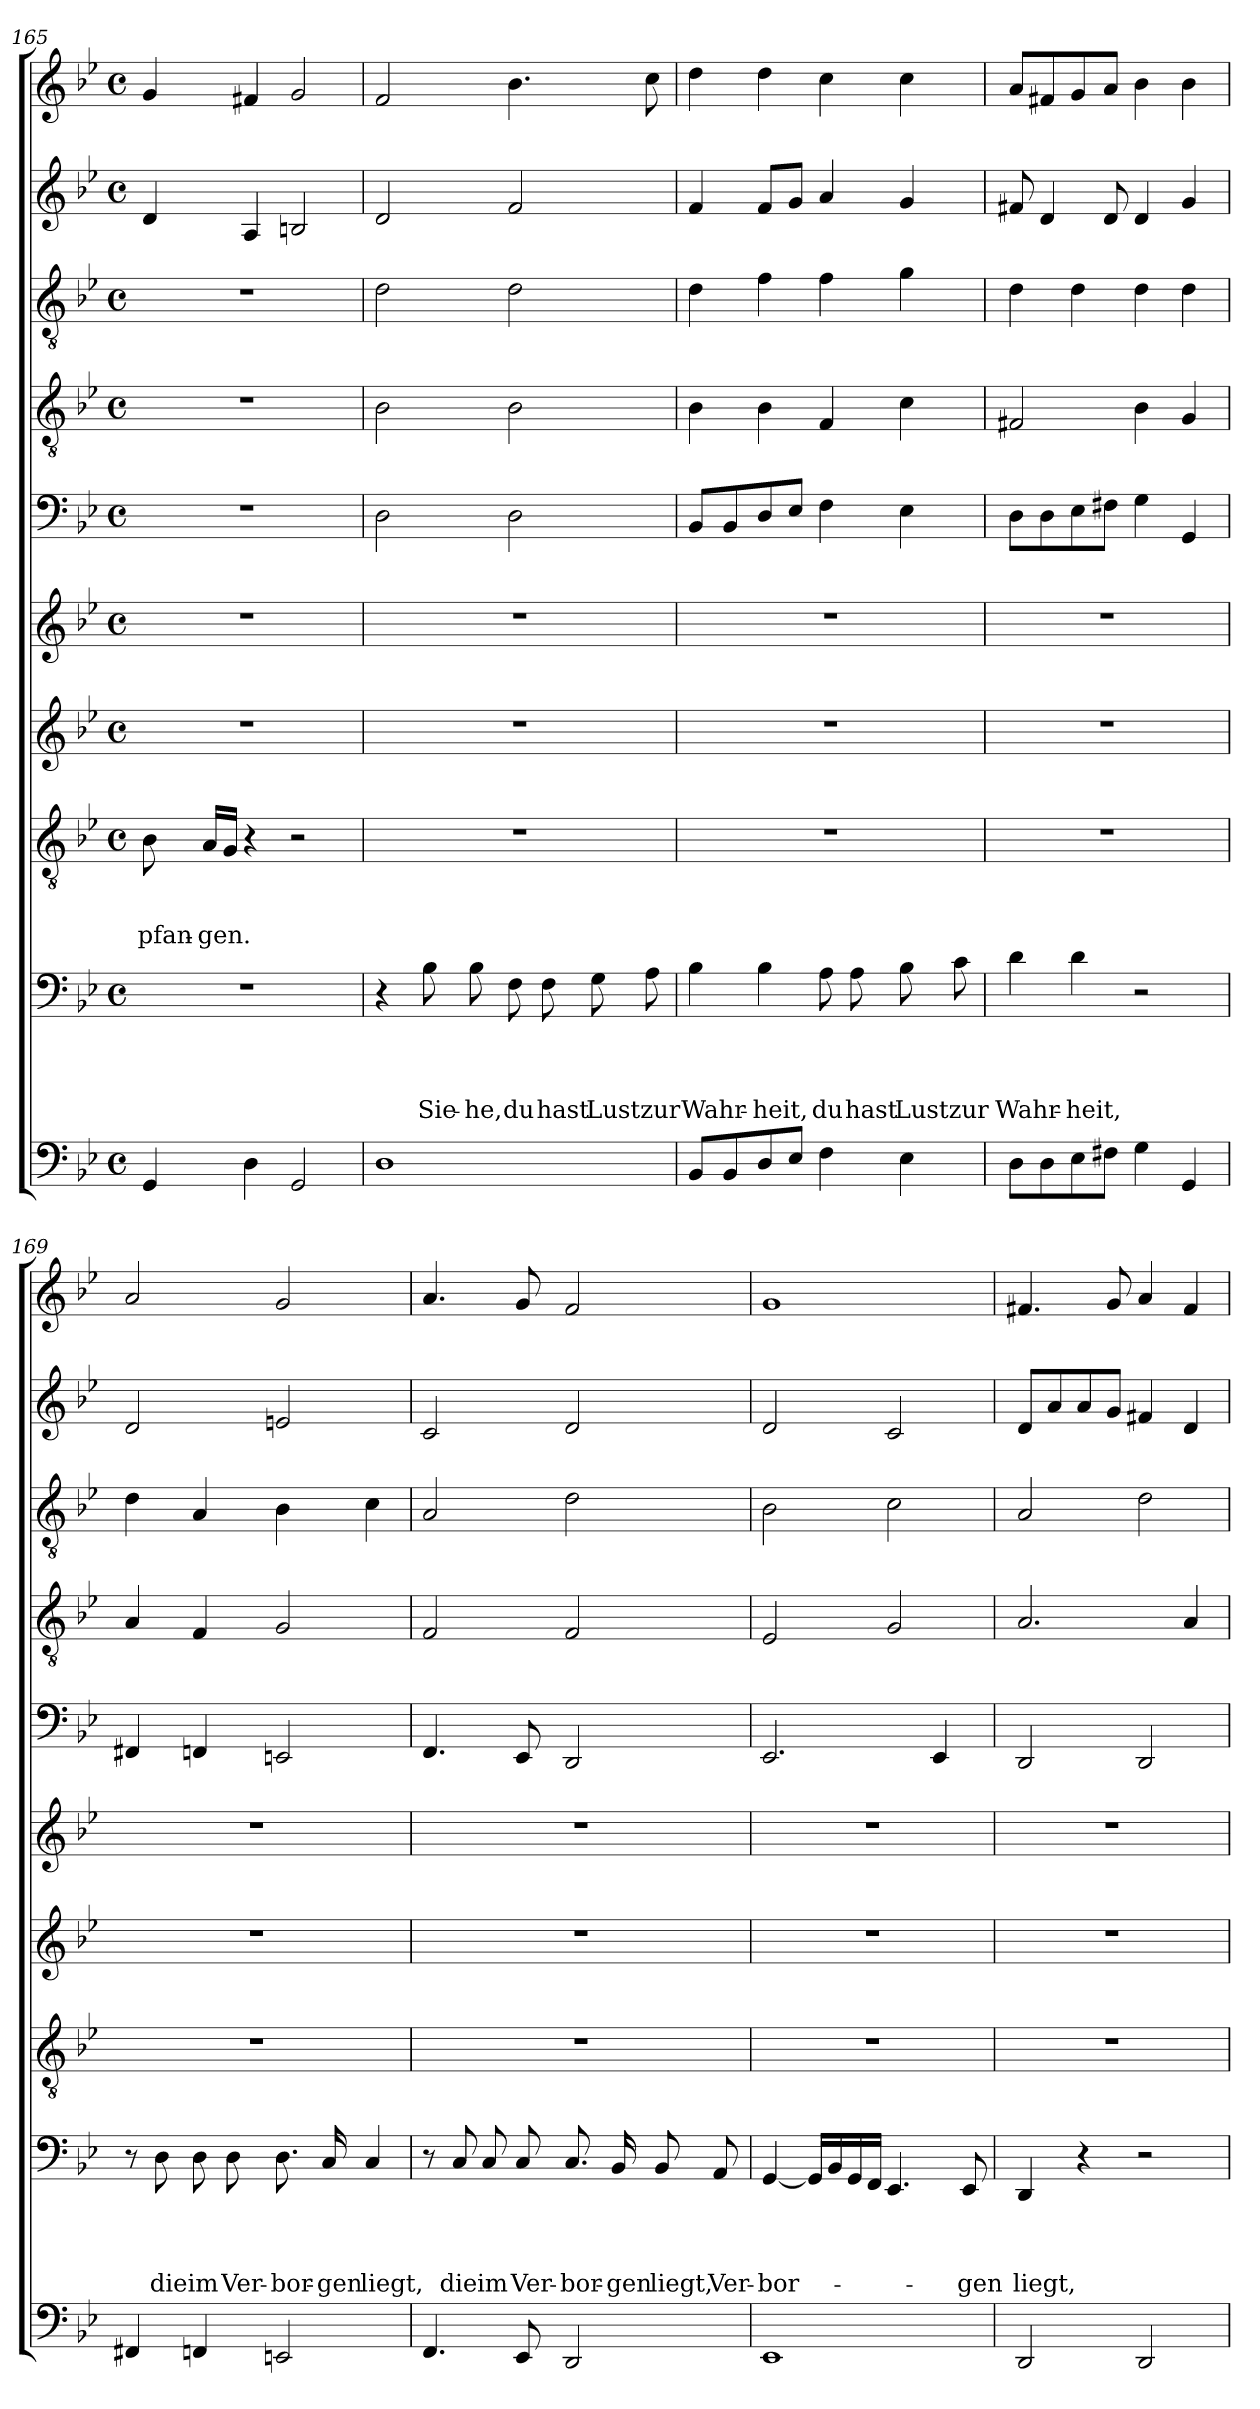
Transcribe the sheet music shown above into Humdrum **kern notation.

**kern	**kern	**text	**text	**text	**text	**kern	**text	**text	**text	**kern	**kern	**kern	**kern	**kern	**kern	**kern
*part10	*part9	*part9	*part9	*part9	*part9	*part8	*part8	*part8	*part8	*part7	*part6	*part5	*part4	*part3	*part2	*part1
*staff10	*staff9	*staff9	*staff9	*staff9	*staff9	*staff8	*staff8	*staff8	*staff8	*staff7	*staff6	*staff5	*staff4	*staff3	*staff2	*staff1
*clefF4	*clefF4	*	*	*	*	*clefGv2	*	*	*	*clefG2	*clefG2	*clefF4	*clefGv2	*clefGv2	*clefG2	*clefG2
*k[b-e-]	*k[b-e-]	*	*	*	*	*k[b-e-]	*	*	*	*k[b-e-]	*k[b-e-]	*k[b-e-]	*k[b-e-]	*k[b-e-]	*k[b-e-]	*k[b-e-]
*g:	*g:	*	*	*	*	*g:	*	*	*	*g:	*g:	*g:	*g:	*g:	*g:	*g:
*M4/4	*M4/4	*	*	*	*	*M4/4	*	*	*	*M4/4	*M4/4	*M4/4	*M4/4	*M4/4	*M4/4	*M4/4
*met(c)	*met(c)	*	*	*	*	*met(c)	*	*	*	*met(c)	*met(c)	*met(c)	*met(c)	*met(c)	*met(c)	*met(c)
=165	=165	=165	=165	=165	=165	=165	=165	=165	=165	=165	=165	=165	=165	=165	=165	=165
4GG/	1r	.	.	.	.	8B-\	.	.	-pfan-	1r	1r	1r	1r	1r	4d/	4g/
.	.	.	.	.	.	16A/LL	.	.	-gen.	.	.	.	.	.	.	.
.	.	.	.	.	.	16G/JJ	.	.	.	.	.	.	.	.	.	.
4D\	.	.	.	.	.	4r	.	.	.	.	.	.	.	.	4A/	4f#X/
2GG/	.	.	.	.	.	2r	.	.	.	.	.	.	.	.	2Bn/	2g/
=166	=166	=166	=166	=166	=166	=166	=166	=166	=166	=166	=166	=166	=166	=166	=166	=166
1D	4r	.	.	.	.	1r	.	.	.	1r	1r	2D\	2B-\	2d\	2d/	2f/
.	8B-\	.	.	.	Sie-	.	.	.	.	.	.	.	.	.	.	.
.	8B-\	.	.	.	-he,	.	.	.	.	.	.	.	.	.	.	.
.	8F\	.	.	.	du	.	.	.	.	.	.	2D\	2B-\	2d\	2f/	4.b-\
.	8F\	.	.	.	hast	.	.	.	.	.	.	.	.	.	.	.
.	8G\	.	.	.	Lust	.	.	.	.	.	.	.	.	.	.	.
.	8A\	.	.	.	zur	.	.	.	.	.	.	.	.	.	.	8cc\
=167	=167	=167	=167	=167	=167	=167	=167	=167	=167	=167	=167	=167	=167	=167	=167	=167
8BB-/L	4B-\	.	.	.	Wahr-	1r	.	.	.	1r	1r	8BB-/L	4B-\	4d\	4f/	4dd\
8BB-/	.	.	.	.	.	.	.	.	.	.	.	8BB-/	.	.	.	.
8D/	4B-\	.	.	.	-heit,	.	.	.	.	.	.	8D/	4B-\	4f\	8f/L	4dd\
8E-/J	.	.	.	.	.	.	.	.	.	.	.	8E-/J	.	.	8g/J	.
4F\	8A\	.	.	.	du	.	.	.	.	.	.	4F\	4F/	4f\	4a/	4cc\
.	8A\	.	.	.	hast	.	.	.	.	.	.	.	.	.	.	.
4E-\	8B-\	.	.	.	Lust	.	.	.	.	.	.	4E-\	4c\	4g\	4g/	4cc\
.	8c\	.	.	.	zur	.	.	.	.	.	.	.	.	.	.	.
!!LO:LB:g=z
=168	=168	=168	=168	=168	=168	=168	=168	=168	=168	=168	=168	=168	=168	=168	=168	=168
8D\L	4d\	.	.	.	Wahr-	1r	.	.	.	1r	1r	8D\L	2F#X/	4d\	8f#X/	8a/L
8D\	.	.	.	.	.	.	.	.	.	.	.	8D\	.	.	4d/	8f#X/
8E-\	4d\	.	.	.	-heit,	.	.	.	.	.	.	8E-\	.	4d\	.	8g/
8F#X\J	.	.	.	.	.	.	.	.	.	.	.	8F#X\J	.	.	8d/	8a/J
4G\	2r	.	.	.	.	.	.	.	.	.	.	4G\	4B-\	4d\	4d/	4b-\
4GG/	.	.	.	.	.	.	.	.	.	.	.	4GG/	4G/	4d\	4g/	4b-\
=169	=169	=169	=169	=169	=169	=169	=169	=169	=169	=169	=169	=169	=169	=169	=169	=169
4FF#X/	8r	.	.	.	.	1r	.	.	.	1r	1r	4FF#X/	4A/	4d\	2d/	2a/
.	8D\	.	.	.	die	.	.	.	.	.	.	.	.	.	.	.
4FFn/	8D\	.	.	.	im	.	.	.	.	.	.	4FFn/	4F/	4A/	.	.
.	8D\	.	.	.	Ver-	.	.	.	.	.	.	.	.	.	.	.
2EEn/	8.D\	.	.	.	-bor-	.	.	.	.	.	.	2EEn/	2G/	4B-\	2en/	2g/
.	16C/	.	.	.	-gen	.	.	.	.	.	.	.	.	.	.	.
.	4C/	.	.	.	liegt,	.	.	.	.	.	.	.	.	4c\	.	.
=170	=170	=170	=170	=170	=170	=170	=170	=170	=170	=170	=170	=170	=170	=170	=170	=170
4.FF/	8r	.	.	.	.	1r	.	.	.	1r	1r	4.FF/	2F/	2A/	2c/	4.a/
.	8C/	.	.	.	die	.	.	.	.	.	.	.	.	.	.	.
.	8C/	.	.	.	im	.	.	.	.	.	.	.	.	.	.	.
8EE-/	8C/	.	.	.	Ver-	.	.	.	.	.	.	8EE-/	.	.	.	8g/
2DD/	8.C/	.	.	.	-bor-	.	.	.	.	.	.	2DD/	2F/	2d\	2d/	2f/
.	16BB-/	.	.	.	-gen	.	.	.	.	.	.	.	.	.	.	.
.	8BB-/	.	.	.	liegt,	.	.	.	.	.	.	.	.	.	.	.
.	8AA/	.	.	.	Ver-	.	.	.	.	.	.	.	.	.	.	.
=171	=171	=171	=171	=171	=171	=171	=171	=171	=171	=171	=171	=171	=171	=171	=171	=171
1EE-	[4GG/	.	.	.	-bor-	1r	.	.	.	1r	1r	2.EE-/	2E-/	2B-\	2d/	1g
.	16GG/LL]	.	.	.	.	.	.	.	.	.	.	.	.	.	.	.
.	16BB-/	.	.	.	.	.	.	.	.	.	.	.	.	.	.	.
.	16GG/	.	.	.	.	.	.	.	.	.	.	.	.	.	.	.
.	16FF/JJ	.	.	.	.	.	.	.	.	.	.	.	.	.	.	.
.	4.EE-/	.	.	.	.	.	.	.	.	.	.	.	2G/	2c\	2c/	.
.	.	.	.	.	.	.	.	.	.	.	.	4EE-/	.	.	.	.
.	8EE-/	.	.	.	-gen	.	.	.	.	.	.	.	.	.	.	.
=172	=172	=172	=172	=172	=172	=172	=172	=172	=172	=172	=172	=172	=172	=172	=172	=172
2DD/	4DD/	.	.	.	liegt,	1r	.	.	.	1r	1r	2DD/	2.A/	2A/	8d/L	4.f#X/
.	.	.	.	.	.	.	.	.	.	.	.	.	.	.	8a/	.
.	4r	.	.	.	.	.	.	.	.	.	.	.	.	.	8a/	.
.	.	.	.	.	.	.	.	.	.	.	.	.	.	.	8g/J	8g/
2DD/	2r	.	.	.	.	.	.	.	.	.	.	2DD/	.	2d\	4f#X/	4a/
.	.	.	.	.	.	.	.	.	.	.	.	.	4A/	.	4d/	4f#/
=	=	=	=	=	=	=	=	=	=	=	=	=	=	=	=	=
*-	*-	*-	*-	*-	*-	*-	*-	*-	*-	*-	*-	*-	*-	*-	*-	*-
